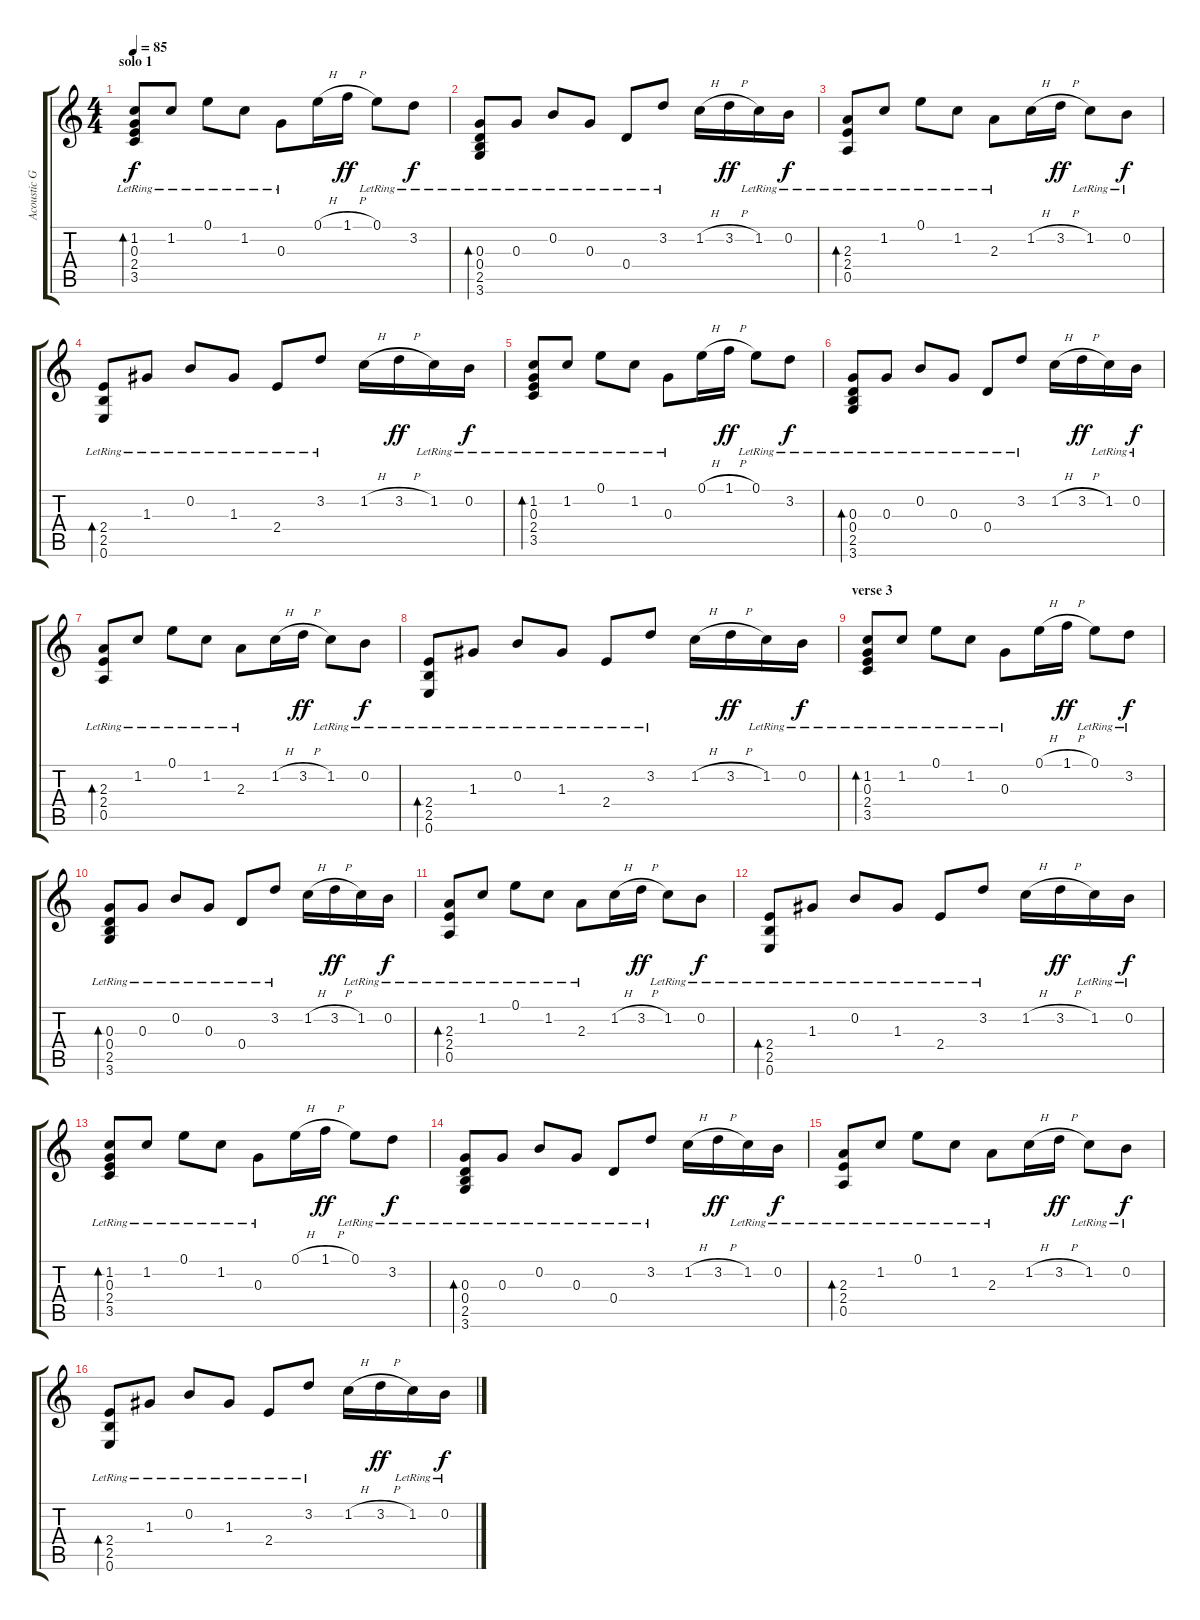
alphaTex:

\track ("Acoustic Guitar" "Acoustic G") {instrument acousticguitarsteel}
\staff {score tabs}
\tuning (E4 B3 G3 D3 A2 E2) {hide}
\ts (4 4)
\section ("" "solo 1")
\tempo 85
\clef g2
\ks c
(1.2{lr} 0.3{lr} 2.4{lr} 3.5{lr}).8{bd 60 dy f volume 12} 1.2{lr}.8 0.1{lr}.8 1.2{lr}.8 0.3{lr}.8 0.1{h}.16 1.1{h}.16{dy ff} 0.1{lr}.8 3.2{lr}.8{dy f} |
(0.3{lr} 0.4{lr} 2.5{lr} 3.6{lr}).8{bd 60} 0.3{lr}.8 0.2{lr}.8 0.3{lr}.8 0.4{lr}.8 3.2{lr}.8 1.2{h}.16 3.2{h}.16{dy ff} 1.2{lr}.16 0.2{lr}.16{dy f} |
(2.3{lr} 2.4{lr} 0.5{lr}).8{bd 60} 1.2{lr}.8 0.1{lr}.8 1.2{lr}.8 2.3{lr}.8 1.2{h}.16 3.2{h}.16{dy ff} 1.2{lr}.8 0.2{lr}.8{dy f} |
(2.4{lr} 2.5{lr} 0.6{lr}).8{bd 60} 1.3{lr}.8 0.2{lr}.8 1.3{lr}.8 2.4{lr}.8 3.2{lr}.8 1.2{h}.16 3.2{h}.16{dy ff} 1.2{lr}.16 0.2{lr}.16{dy f} |
(1.2{lr} 0.3{lr} 2.4{lr} 3.5{lr}).8{bd 60} 1.2{lr}.8 0.1{lr}.8 1.2{lr}.8 0.3{lr}.8 0.1{h}.16 1.1{h}.16{dy ff} 0.1{lr}.8 3.2{lr}.8{dy f} |
(0.3{lr} 0.4{lr} 2.5{lr} 3.6{lr}).8{bd 60} 0.3{lr}.8 0.2{lr}.8 0.3{lr}.8 0.4{lr}.8 3.2{lr}.8 1.2{h}.16 3.2{h}.16{dy ff} 1.2{lr}.16 0.2{lr}.16{dy f} |
(2.3{lr} 2.4{lr} 0.5{lr}).8{bd 60} 1.2{lr}.8 0.1{lr}.8 1.2{lr}.8 2.3{lr}.8 1.2{h}.16 3.2{h}.16{dy ff} 1.2{lr}.8 0.2{lr}.8{dy f} |
(2.4{lr} 2.5{lr} 0.6{lr}).8{bd 60} 1.3{lr}.8 0.2{lr}.8 1.3{lr}.8 2.4{lr}.8 3.2{lr}.8 1.2{h}.16 3.2{h}.16{dy ff} 1.2{lr}.16 0.2{lr}.16{dy f} |
\section ("" "verse 3")
(1.2{lr} 0.3{lr} 2.4{lr} 3.5{lr}).8{bd 60 volume 12} 1.2{lr}.8 0.1{lr}.8 1.2{lr}.8 0.3{lr}.8 0.1{h}.16 1.1{h}.16{dy ff} 0.1{lr}.8 3.2{lr}.8{dy f} |
(0.3{lr} 0.4{lr} 2.5{lr} 3.6{lr}).8{bd 60} 0.3{lr}.8 0.2{lr}.8 0.3{lr}.8 0.4{lr}.8 3.2{lr}.8 1.2{h}.16 3.2{h}.16{dy ff} 1.2{lr}.16 0.2{lr}.16{dy f} |
(2.3{lr} 2.4{lr} 0.5{lr}).8{bd 60} 1.2{lr}.8 0.1{lr}.8 1.2{lr}.8 2.3{lr}.8 1.2{h}.16 3.2{h}.16{dy ff} 1.2{lr}.8 0.2{lr}.8{dy f} |
(2.4{lr} 2.5{lr} 0.6{lr}).8{bd 60} 1.3{lr}.8 0.2{lr}.8 1.3{lr}.8 2.4{lr}.8 3.2{lr}.8 1.2{h}.16 3.2{h}.16{dy ff} 1.2{lr}.16 0.2{lr}.16{dy f} |
(1.2{lr} 0.3{lr} 2.4{lr} 3.5{lr}).8{bd 60} 1.2{lr}.8 0.1{lr}.8 1.2{lr}.8 0.3{lr}.8 0.1{h}.16 1.1{h}.16{dy ff} 0.1{lr}.8 3.2{lr}.8{dy f} |
(0.3{lr} 0.4{lr} 2.5{lr} 3.6{lr}).8{bd 60} 0.3{lr}.8 0.2{lr}.8 0.3{lr}.8 0.4{lr}.8 3.2{lr}.8 1.2{h}.16 3.2{h}.16{dy ff} 1.2{lr}.16 0.2{lr}.16{dy f} |
(2.3{lr} 2.4{lr} 0.5{lr}).8{bd 60} 1.2{lr}.8 0.1{lr}.8 1.2{lr}.8 2.3{lr}.8 1.2{h}.16 3.2{h}.16{dy ff} 1.2{lr}.8 0.2{lr}.8{dy f} |
(2.4{lr} 2.5{lr} 0.6{lr}).8{bd 60} 1.3{lr}.8 0.2{lr}.8 1.3{lr}.8 2.4{lr}.8 3.2{lr}.8 1.2{h}.16 3.2{h}.16{dy ff} 1.2{lr}.16 0.2{lr}.16{dy f}
